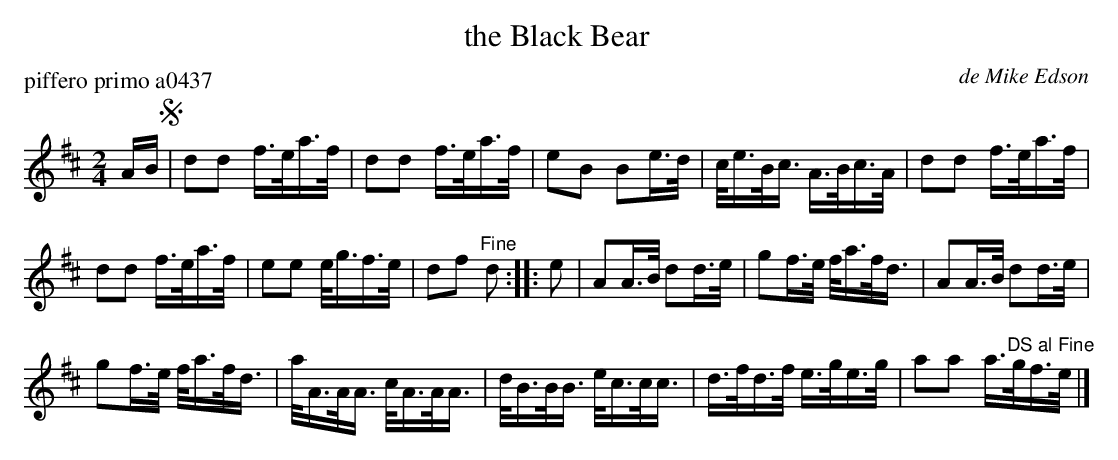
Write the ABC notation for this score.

X:1
T: the Black Bear
P: piffero primo a0437
O: de Mike Edson
M: 2/4
L: 1/16
K: D
AB !segno!| d2d2 f>ea>f | d2d2 f>ea>f |\
e2B2 B2e>d | c<eB<c A>Bc>A | d2d2 f>ea>f |
d2d2 f>ea>f | e2e2 e<gf>e | d2f2 "^Fine"d2 :: e2 |\
A2A>B d2d>e | g2f>e f<af<d | A2A>B d2d>e |
g2f>e f<af<d | a<AA<A c<AA<A | d<BB<B e<cc<c |\
d>fd>f e>ge>g | a2a2 a>"DS al Fine"gf>e |]
